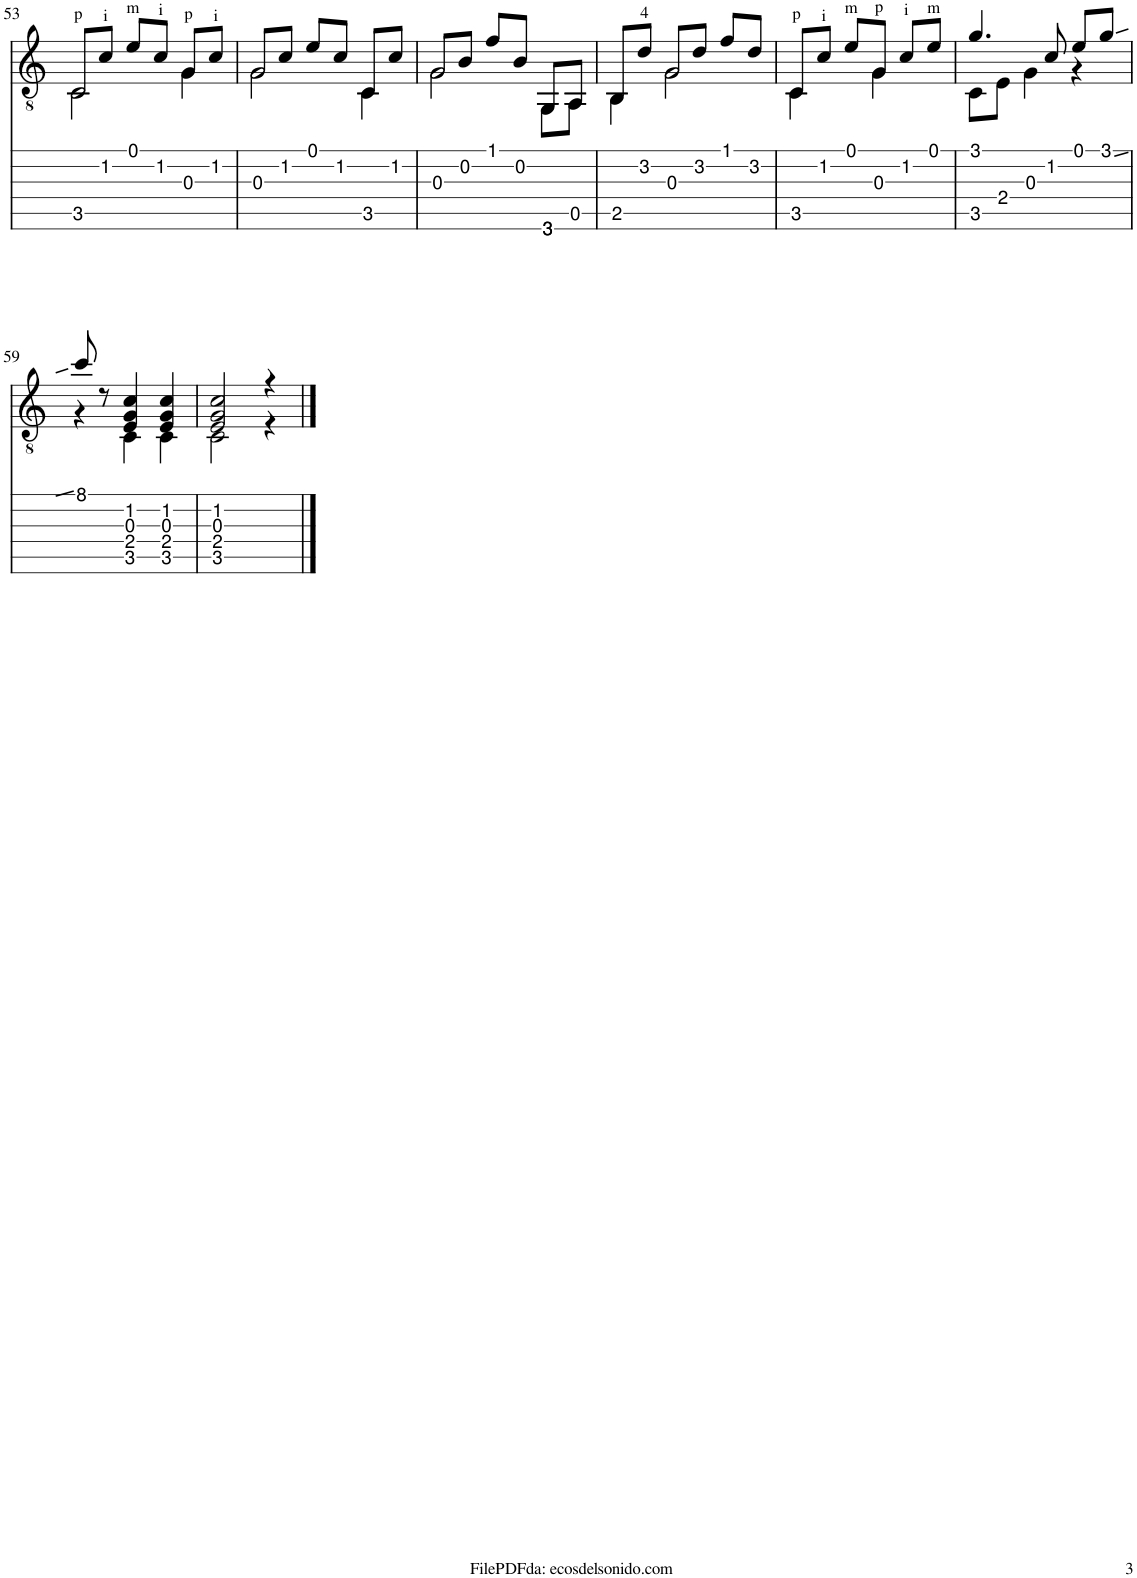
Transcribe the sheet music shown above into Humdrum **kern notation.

**kern	**kern
*part1	*part1
*staff2	*staff1
*I"Guitar	*
*I'Guit.	*
!!LO:PB:g=z
*	*clefGv2
*k[]	*k[]
*M3/4	*M3/4
=53	=53
!LO:N:head=open	!LO:N:head=open
*^	*^
8CL	2C	8C/L	2C\
8cJ	.	8c/J	.
8eL	.	8e/L	.
8cJ	.	8c/J	.
8GL	4G	8G/L	4G\
8cJ	.	8c/J	.
=54	=54	=54	=54
!LO:N:head=open	!	!LO:N:head=open	!
8GL	2G	8G/L	2G\
8cJ	.	8c/J	.
8eL	.	8e/L	.
8cJ	.	8c/J	.
8CL	4C	8C/L	4C\
8cJ	.	8c/J	.
=55	=55	=55	=55
!LO:N:head=open	!	!LO:N:head=open	!
8GL	2G	8G/L	2G\
8BJ	.	8B/J	.
8fL	.	8f/L	.
8BJ	.	8B/J	.
8GGL	8GGL	8GG/L	8GG\L
8AAJ	8AAJ	8AA/J	8AA\J
=56	=56	=56	=56
8BBL	4BB	8BB/L	4BB\
8dJ	.	8d/J	.
!LO:N:head=open	!	!LO:N:head=open	!
8GL	2G	8G/L	2G\
8dJ	.	8d/J	.
8fL	.	8f/L	.
8dJ	.	8d/J	.
=57	=57	=57	=57
8CL	4C	8C/L	4C\
8cJ	.	8c/J	.
8eL	8ryy	8e/L	8ryy
8GJ	4G	8G/J	4G\
8cL	.	8c/L	.
8eJ	8ryy	8e/J	8ryy
=58	=58	=58	=58
4.g	8CL	4.g/	8C\L
.	8EJ	.	8E\J
.	4G	.	4G\
8c	.	8c/	.
8eL	4r	8e/L	4r
8gJ	.	8g/J	.
!!LO:LB:g=z	!!
=59	=59	=59	=59
8cc	4r	8cc/	4r
8r	.	8r	.
4E 4G 4c	4C	4E/ 4G/ 4c/	4C\
4E 4G 4c	4C	4E/ 4G/ 4c/	4C\
=60	=60	=60	=60
2E 2G 2c	2C	2E/ 2G/ 2c/	2C\
4r	4r	4r	4r
*v	*v	*	*
*	*v	*v
==	==
*-	*-
